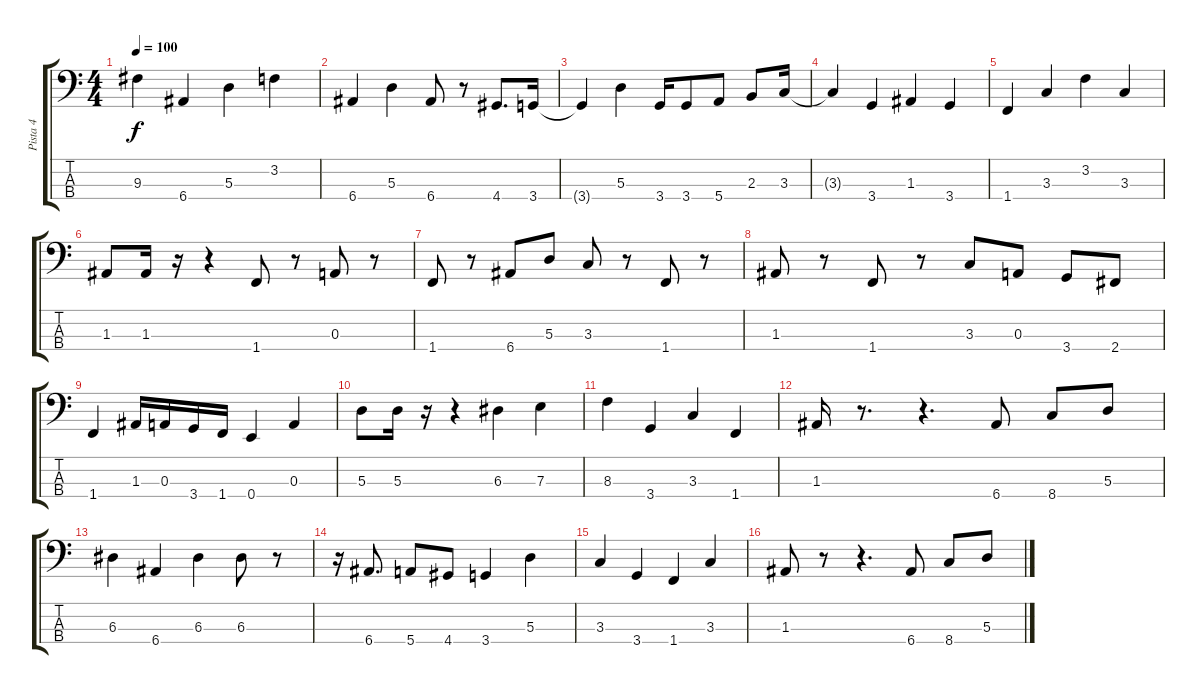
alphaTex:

\track ("Pista 4" "Pista 4") {instrument electricbassfinger}
\staff {score tabs}
\tuning (G2 D2 A1 E1) {hide}
\ts (4 4)
\tempo 100
\clef f4
\ks c
9.3.4{dy f} 6.4.4 5.3.4 3.2.4 |
6.4.4 5.3.4 6.4.8 r.8 4.4.8{d} 3.4.16 |
3.4{t}.4 5.3.4 3.4.16 3.4.8 5.4.8 2.3.8 3.3.16 |
3.3{t}.4 3.4.4 1.3.4 3.4.4 |
1.4.4 3.3.4 3.2.4 3.3.4 |
1.3.8 1.3.16 r.16 r.4 1.4.8 r.8 0.3.8 r.8 |
1.4.8 r.8 6.4.8 5.3.8 3.3.8 r.8 1.4.8 r.8 |
1.3.8 r.8 1.4.8 r.8 3.3.8 0.3.8 3.4.8 2.4.8 |
1.4.4 1.3.16 0.3.16 3.4.16 1.4.16 0.4.4 0.3.4 |
5.3.8 5.3.16 r.16 r.4 6.3.4 7.3.4 |
8.3.4 3.4.4 3.3.4 1.4.4 |
1.3.16 r.8{d} r.4{d} 6.4.8 8.4.8 5.3.8 |
6.3.4 6.4.4 6.3.4 6.3.8 r.8 |
r.16 6.4.8{d} 5.4.8 4.4.8 3.4.4 5.3.4 |
3.3.4 3.4.4 1.4.4 3.3.4 |
1.3.8 r.8 r.4{d} 6.4.8 8.4.8 5.3.8
